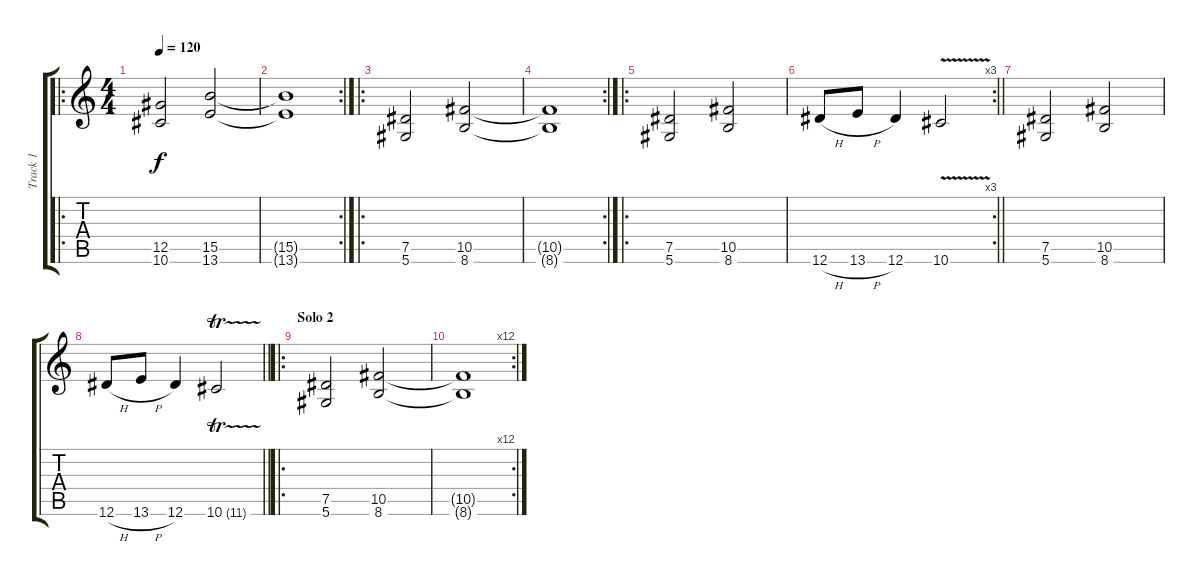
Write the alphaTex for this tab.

\track ("Track 1" "Track 1") {instrument overdrivenguitar}
\staff {score tabs}
\tuning (Eb4 Bb3 Gb3 Db3 Ab2 Eb2) {hide}
\ro
\ts (4 4)
\tempo 120
\clef g2
\ks c
(12.5 10.6).2{dy f} (15.5 13.6).2 |
\rc 2
(15.5{t} 13.6{t}).1 |
\ro
(7.5 5.6).2 (10.5 8.6).2 |
\rc 2
(10.5{t} 8.6{t}).1 |
\ro
(7.5 5.6).2 (10.5 8.6).2 |
\rc 3
\barLineRight lightlight
12.6{h}.8 13.6{h}.8 12.6.4 10.6{v}.2 |
(7.5 5.6).2 (10.5 8.6).2 |
\barLineRight lightlight
12.6{h}.8 13.6{h}.8 12.6.4 10.6{tr (11 32)}.2 |
\ro
\section ("" "Solo 2")
(7.5 5.6).2 (10.5 8.6).2 |
\rc 12
(10.5{t} 8.6{t}).1
